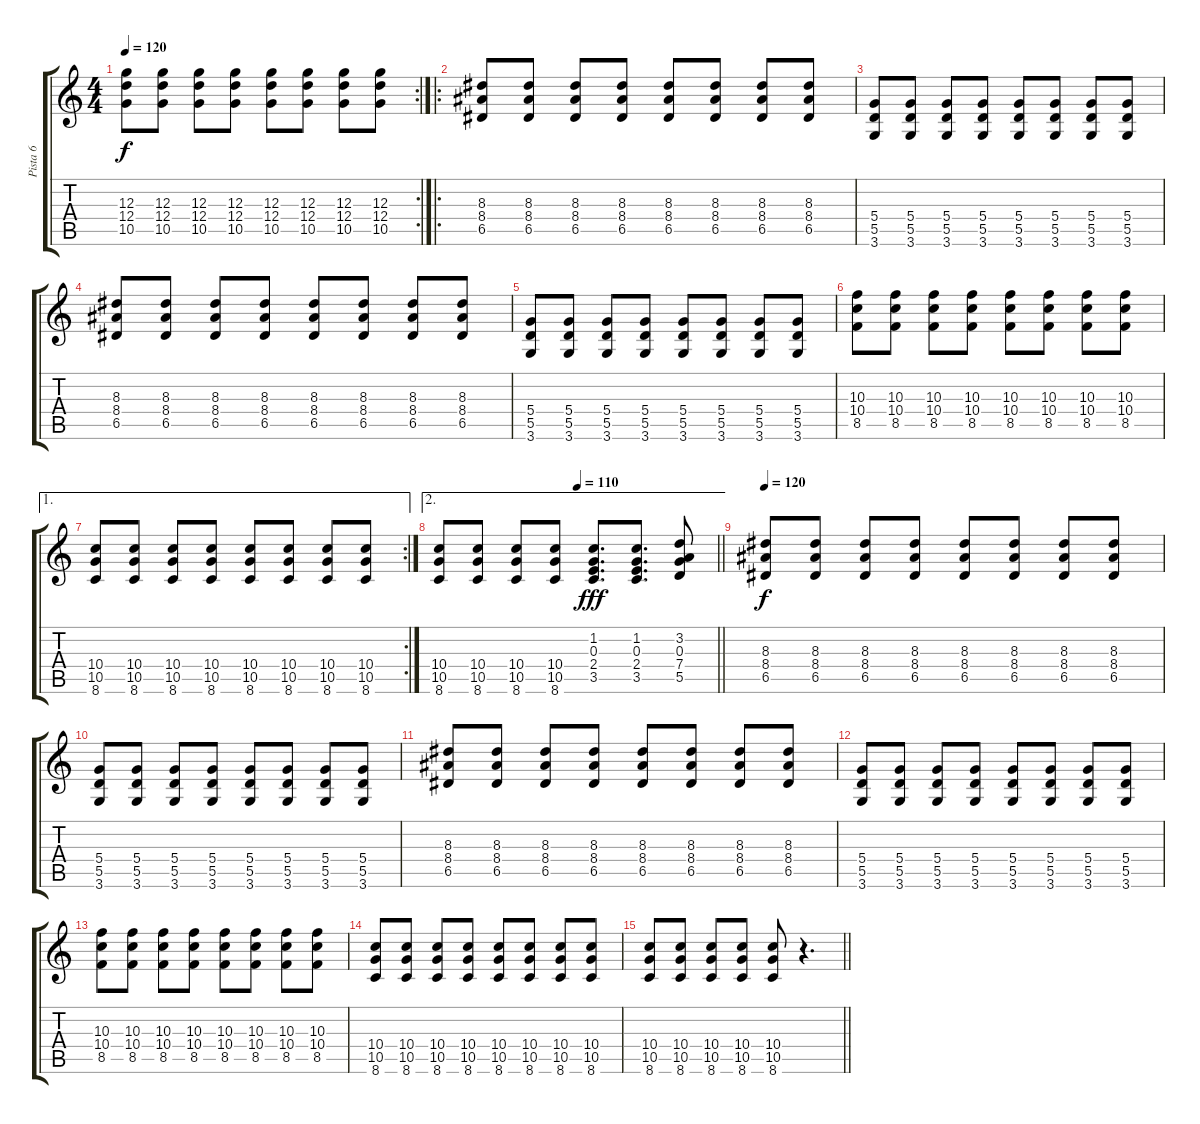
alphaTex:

\track ("Pista 6" "Pista 6") {instrument electricguitarmuted}
\staff {score tabs}
\tuning (E4 B3 G3 D3 A2 E2) {hide}
\rc 2
\ts (4 4)
\tempo 120
\clef g2
\ks c
(12.3 12.4 10.5).8{dy f} (12.3 12.4 10.5).8 (12.3 12.4 10.5).8 (12.3 12.4 10.5).8 (12.3 12.4 10.5).8 (12.3 12.4 10.5).8 (12.3 12.4 10.5).8 (12.3 12.4 10.5).8 |
\ro
(8.3 8.4 6.5).8 (8.3 8.4 6.5).8 (8.3 8.4 6.5).8 (8.3 8.4 6.5).8 (8.3 8.4 6.5).8 (8.3 8.4 6.5).8 (8.3 8.4 6.5).8 (8.3 8.4 6.5).8 |
(5.4 5.5 3.6).8 (5.4 5.5 3.6).8 (5.4 5.5 3.6).8 (5.4 5.5 3.6).8 (5.4 5.5 3.6).8 (5.4 5.5 3.6).8 (5.4 5.5 3.6).8 (5.4 5.5 3.6).8 |
(8.3 8.4 6.5).8 (8.3 8.4 6.5).8 (8.3 8.4 6.5).8 (8.3 8.4 6.5).8 (8.3 8.4 6.5).8 (8.3 8.4 6.5).8 (8.3 8.4 6.5).8 (8.3 8.4 6.5).8 |
(5.4 5.5 3.6).8 (5.4 5.5 3.6).8 (5.4 5.5 3.6).8 (5.4 5.5 3.6).8 (5.4 5.5 3.6).8 (5.4 5.5 3.6).8 (5.4 5.5 3.6).8 (5.4 5.5 3.6).8 |
(10.3 10.4 8.5).8 (10.3 10.4 8.5).8 (10.3 10.4 8.5).8 (10.3 10.4 8.5).8 (10.3 10.4 8.5).8 (10.3 10.4 8.5).8 (10.3 10.4 8.5).8 (10.3 10.4 8.5).8 |
\ae 1
\rc 2
(10.4 10.5 8.6).8 (10.4 10.5 8.6).8 (10.4 10.5 8.6).8 (10.4 10.5 8.6).8 (10.4 10.5 8.6).8 (10.4 10.5 8.6).8 (10.4 10.5 8.6).8 (10.4 10.5 8.6).8 |
\ae 2
\tempo (110 0.5)
\barLineRight lightlight
(10.4 10.5 8.6).8 (10.4 10.5 8.6).8 (10.4 10.5 8.6).8 (10.4 10.5 8.6).8 (1.2 0.3 2.4 3.5).8{d dy fff} (1.2 0.3 2.4 3.5).8{d} (3.2 0.3 7.4 5.5).8 |
\tempo 120
(8.3 8.4 6.5).8{dy f} (8.3 8.4 6.5).8 (8.3 8.4 6.5).8 (8.3 8.4 6.5).8 (8.3 8.4 6.5).8 (8.3 8.4 6.5).8 (8.3 8.4 6.5).8 (8.3 8.4 6.5).8 |
(5.4 5.5 3.6).8 (5.4 5.5 3.6).8 (5.4 5.5 3.6).8 (5.4 5.5 3.6).8 (5.4 5.5 3.6).8 (5.4 5.5 3.6).8 (5.4 5.5 3.6).8 (5.4 5.5 3.6).8 |
(8.3 8.4 6.5).8 (8.3 8.4 6.5).8 (8.3 8.4 6.5).8 (8.3 8.4 6.5).8 (8.3 8.4 6.5).8 (8.3 8.4 6.5).8 (8.3 8.4 6.5).8 (8.3 8.4 6.5).8 |
(5.4 5.5 3.6).8 (5.4 5.5 3.6).8 (5.4 5.5 3.6).8 (5.4 5.5 3.6).8 (5.4 5.5 3.6).8 (5.4 5.5 3.6).8 (5.4 5.5 3.6).8 (5.4 5.5 3.6).8 |
(10.3 10.4 8.5).8 (10.3 10.4 8.5).8 (10.3 10.4 8.5).8 (10.3 10.4 8.5).8 (10.3 10.4 8.5).8 (10.3 10.4 8.5).8 (10.3 10.4 8.5).8 (10.3 10.4 8.5).8 |
(10.4 10.5 8.6).8 (10.4 10.5 8.6).8 (10.4 10.5 8.6).8 (10.4 10.5 8.6).8 (10.4 10.5 8.6).8 (10.4 10.5 8.6).8 (10.4 10.5 8.6).8 (10.4 10.5 8.6).8 |
\barLineRight lightlight
(10.4 10.5 8.6).8 (10.4 10.5 8.6).8 (10.4 10.5 8.6).8 (10.4 10.5 8.6).8 (10.4 10.5 8.6).8 r.4{d}
